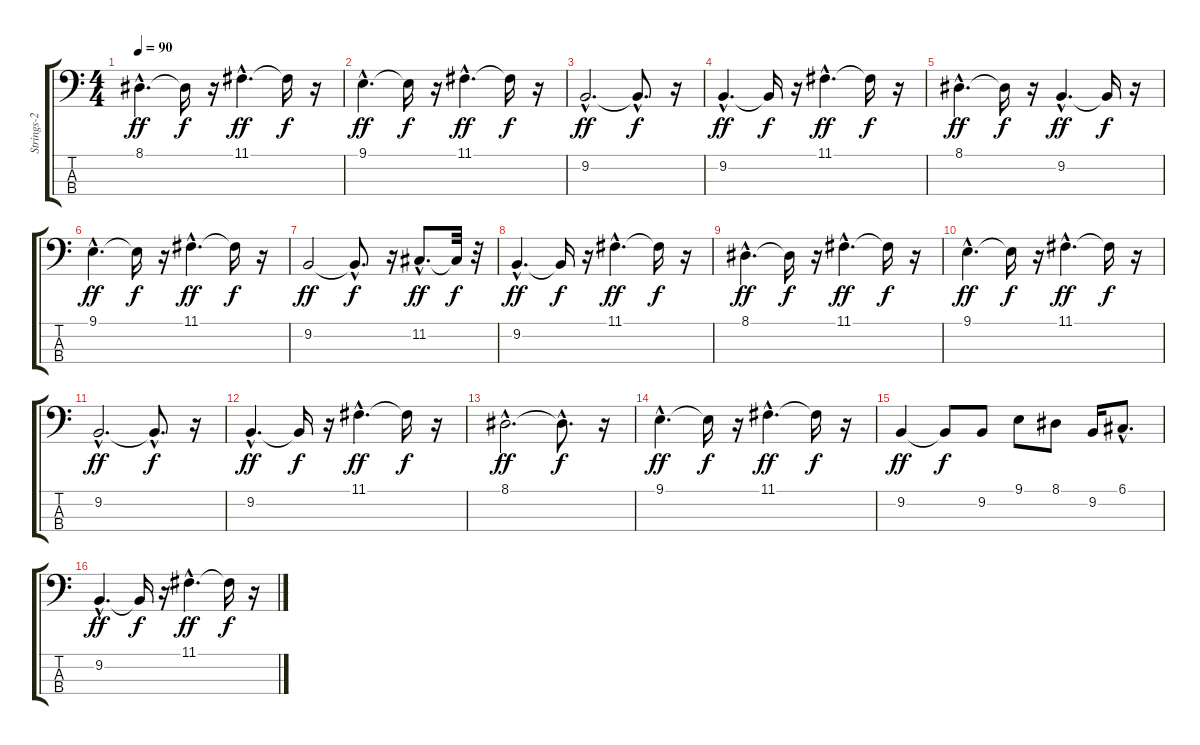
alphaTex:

\track ("Strings-2" "Strings-2") {instrument stringensemble1}
\staff {score tabs}
\tuning (G2 D2 A1 E1) {hide}
\ts (4 4)
\tempo 90
\clef f4
\ks c
8.1{hac}.4{d dy ff} 8.1{t}.16{dy f} r.16 11.1{hac}.4{d dy ff} 11.1{t}.16{dy f} r.16 |
9.1{hac}.4{d dy ff} 9.1{t}.16{dy f} r.16 11.1{hac}.4{d dy ff} 11.1{t}.16{dy f} r.16 |
9.2{hac}.2{d dy ff} 9.2{hac t}.8{d dy f} r.16 |
9.2{hac}.4{d dy ff} 9.2{t}.16{dy f} r.16 11.1{hac}.4{d dy ff} 11.1{t}.16{dy f} r.16 |
8.1{hac}.4{d dy ff} 8.1{t}.16{dy f} r.16 9.2{hac}.4{d dy ff} 9.2{t}.16{dy f} r.16 |
9.1{hac}.4{d dy ff} 9.1{t}.16{dy f} r.16 11.1{hac}.4{d dy ff} 11.1{t}.16{dy f} r.16 |
9.2.2{dy ff} 9.2{hac t}.8{d dy f} r.16 11.2{hac}.8{d dy ff} 11.2{t}.32{dy f} r.32 |
9.2{hac}.4{d dy ff} 9.2{t}.16{dy f} r.16 11.1{hac}.4{d dy ff} 11.1{t}.16{dy f} r.16 |
8.1{hac}.4{d dy ff} 8.1{t}.16{dy f} r.16 11.1{hac}.4{d dy ff} 11.1{t}.16{dy f} r.16 |
9.1{hac}.4{d dy ff} 9.1{t}.16{dy f} r.16 11.1{hac}.4{d dy ff} 11.1{t}.16{dy f} r.16 |
9.2{hac}.2{d dy ff} 9.2{hac t}.8{d dy f} r.16 |
9.2{hac}.4{d dy ff} 9.2{t}.16{dy f} r.16 11.1{hac}.4{d dy ff} 11.1{t}.16{dy f} r.16 |
8.1{hac}.2{d dy ff} 8.1{hac t}.8{d dy f} r.16 |
9.1{hac}.4{d dy ff} 9.1{t}.16{dy f} r.16 11.1{hac}.4{d dy ff} 11.1{t}.16{dy f} r.16 |
9.2.4{dy ff} 9.2{t}.8{dy f} 9.2.8 9.1.8 8.1.8 9.2.16 6.1{hac}.8{d} |
9.2{hac}.4{d dy ff} 9.2{t}.16{dy f} r.16 11.1{hac}.4{d dy ff} 11.1{t}.16{dy f} r.16
